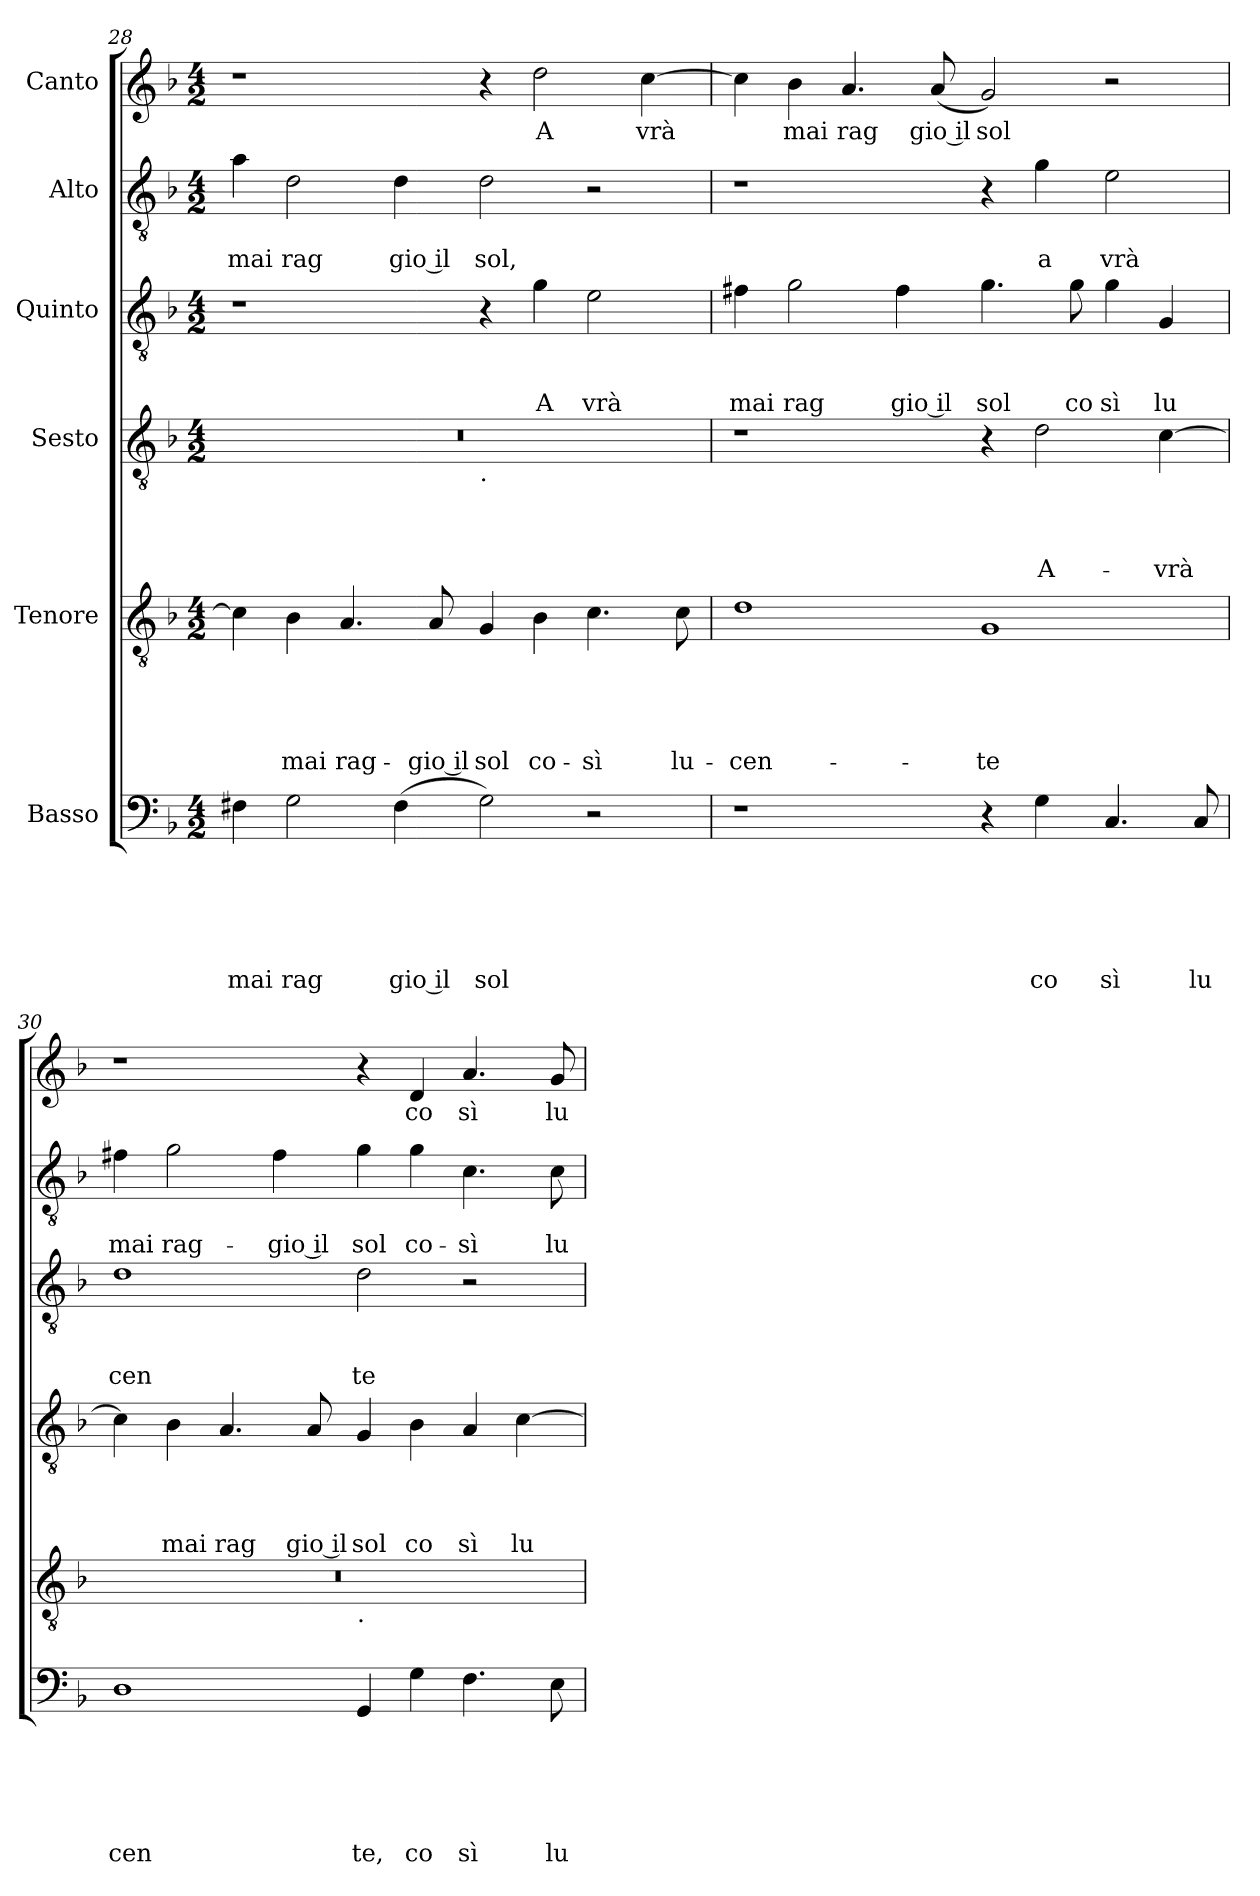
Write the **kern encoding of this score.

**kern	**text	**text	**text	**text	**text	**text	**kern	**text	**text	**text	**text	**text	**kern	**text	**text	**text	**text	**kern	**text	**text	**text	**kern	**text	**text	**kern	**text
*part6	*part6	*part6	*part6	*part6	*part6	*part6	*part5	*part5	*part5	*part5	*part5	*part5	*part4	*part4	*part4	*part4	*part4	*part3	*part3	*part3	*part3	*part2	*part2	*part2	*part1	*part1
*staff6	*staff6	*staff6	*staff6	*staff6	*staff6	*staff6	*staff5	*staff5	*staff5	*staff5	*staff5	*staff5	*staff4	*staff4	*staff4	*staff4	*staff4	*staff3	*staff3	*staff3	*staff3	*staff2	*staff2	*staff2	*staff1	*staff1
*I"Basso	*	*	*	*	*	*	*I"Tenore	*	*	*	*	*	*I"Sesto	*	*	*	*	*I"Quinto	*	*	*	*I"Alto	*	*	*I"Canto	*
*clefF4	*	*	*	*	*	*	*clefGv2	*	*	*	*	*	*clefGv2	*	*	*	*	*clefGv2	*	*	*	*clefGv2	*	*	*clefG2	*
*ITrd-3c-5	*	*	*	*	*	*	*	*	*	*	*	*	*ITrd-3c-5	*	*	*	*	*ITrd-3c-5	*	*	*	*ITrd-3c-5	*	*	*	*
*k[b-e-]	*	*	*	*	*	*	*k[b-]	*	*	*	*	*	*k[b-e-]	*	*	*	*	*k[b-e-]	*	*	*	*k[b-e-]	*	*	*k[b-]	*
*B-:	*	*	*	*	*	*	*F:	*	*	*	*	*	*B-:	*	*	*	*	*B-:	*	*	*	*B-:	*	*	*F:	*
*M4/2	*	*	*	*	*	*	*M4/2	*	*	*	*	*	*M4/2	*	*	*	*	*M4/2	*	*	*	*M4/2	*	*	*M4/2	*
=28	=28	=28	=28	=28	=28	=28	=28	=28	=28	=28	=28	=28	=28	=28	=28	=28	=28	=28	=28	=28	=28	=28	=28	=28	=28	=28
!	!	!	!	!	!	!LO:LY:b	!	!	!	!	!	!	!	!	!	!	!	!	!	!	!	!	!	!LO:LY:b	!	!
*	*	*	*	*	*	*	*	*	*	*	*	*	*^	*	*	*	*	*	*	*	*	*	*	*	*	*
4Bn\	.	.	.	.	.	mai	4c\]	.	.	.	.	.	0r	1ryy	.	.	.	.	1r	.	.	.	4dd\	.	mai	1r	.
!	!	!	!	!	!	!LO:LY:b	!	!	!	!	!	!LO:LY:b	!	!	!	!	!	!	!	!	!	!	!	!	!LO:LY:b	!	!
2c\	.	.	.	.	.	rag	4B-\	.	.	.	.	mai	.	.	.	.	.	.	.	.	.	.	2g\	.	rag	.	.
!	!	!	!	!	!	!	!	!	!	!	!	!LO:LY:b	!	!	!	!	!	!	!	!	!	!	!	!	!	!	!
.	.	.	.	.	.	.	4.A/	.	.	.	.	rag-	.	.	.	.	.	.	.	.	.	.	.	.	.	.	.
!	!	!	!	!	!	!LO:LY:b:rj	!	!	!	!	!	!	!	!	!	!	!	!	!	!	!	!	!	!	!LO:LY:b:rj	!	!
(>4B\	.	.	.	.	.	gio il	.	.	.	.	.	.	.	.	.	.	.	.	.	.	.	.	4g\	.	gio il	.	.
!	!	!	!	!	!	!	!	!	!	!	!	!LO:LY:b:rj	!	!	!	!	!	!	!	!	!	!	!	!	!	!	!
.	.	.	.	.	.	.	8A/	.	.	.	.	-gio il	.	.	.	.	.	.	.	.	.	.	.	.	.	.	.
!	!	!	!	!	!	!	!	!	!	!	!	!	!	!LO:TX:b:t=.	!	!	!	!	!	!	!	!	!	!	!	!	!
!	!	!	!	!	!	!LO:LY:b	!	!	!	!	!	!LO:LY:b	!	!	!	!	!	!	!	!	!	!	!	!	!LO:LY:b	!	!
2c\)	.	.	.	.	.	sol	4G/	.	.	.	.	sol	.	1ryy	.	.	.	.	4r	.	.	.	2g\	.	sol,	4r	.
!	!	!	!	!	!	!	!	!	!	!	!	!LO:LY:b	!	!	!	!	!	!	!	!	!	!LO:LY:b	!	!	!	!	!LO:LY:b
.	.	.	.	.	.	.	4B-\	.	.	.	.	co-	.	.	.	.	.	.	4cc\	.	.	A	.	.	.	2dd\	A
!	!	!	!	!	!	!	!	!	!	!	!	!LO:LY:b	!	!	!	!	!	!	!	!	!	!LO:LY:b	!	!	!	!	!
2r	.	.	.	.	.	.	4.c\	.	.	.	.	-sì	.	.	.	.	.	.	2a\	.	.	vrà	2r	.	.	.	.
!	!	!	!	!	!	!	!	!	!	!	!	!	!	!	!	!	!	!	!	!	!	!	!	!	!	!	!LO:LY:b
.	.	.	.	.	.	.	.	.	.	.	.	.	.	.	.	.	.	.	.	.	.	.	.	.	.	[>4cc\	vrà
!	!	!	!	!	!	!	!	!	!	!	!	!LO:LY:b	!	!	!	!	!	!	!	!	!	!	!	!	!	!	!
.	.	.	.	.	.	.	8c\	.	.	.	.	lu-	.	.	.	.	.	.	.	.	.	.	.	.	.	.	.
=29	=29	=29	=29	=29	=29	=29	=29	=29	=29	=29	=29	=29	=29	=29	=29	=29	=29	=29	=29	=29	=29	=29	=29	=29	=29	=29	=29
!	!	!	!	!	!	!	!	!	!	!	!	!LO:LY:b	!	!	!	!	!	!	!	!	!	!LO:LY:b	!	!	!	!	!
*	*	*	*	*	*	*	*	*	*	*	*	*	*v	*v	*	*	*	*	*	*	*	*	*	*	*	*	*
1r	.	.	.	.	.	.	1d	.	.	.	.	-cen-	1r	.	.	.	.	4bn\	.	.	mai	1r	.	.	4cc\]	.
!	!	!	!	!	!	!	!	!	!	!	!	!	!	!	!	!	!	!	!	!	!LO:LY:b	!	!	!	!	!LO:LY:b
.	.	.	.	.	.	.	.	.	.	.	.	.	.	.	.	.	.	2cc\	.	.	rag	.	.	.	4b-\	mai
!	!	!	!	!	!	!	!	!	!	!	!	!	!	!	!	!	!	!	!	!	!	!	!	!	!	!LO:LY:b
.	.	.	.	.	.	.	.	.	.	.	.	.	.	.	.	.	.	.	.	.	.	.	.	.	4.a/	rag
!	!	!	!	!	!	!	!	!	!	!	!	!	!	!	!	!	!	!	!	!	!LO:LY:b:rj	!	!	!	!	!
.	.	.	.	.	.	.	.	.	.	.	.	.	.	.	.	.	.	4b\	.	.	gio il	.	.	.	.	.
!	!	!	!	!	!	!	!	!	!	!	!	!	!	!	!	!	!	!	!	!	!	!	!	!	!	!LO:LY:b:rj
.	.	.	.	.	.	.	.	.	.	.	.	.	.	.	.	.	.	.	.	.	.	.	.	.	(<8a/	gio il
!	!	!	!	!	!	!	!	!	!	!	!	!LO:LY:b	!	!	!	!	!	!	!	!	!LO:LY:b	!	!	!	!	!LO:LY:b
4r	.	.	.	.	.	.	1G	.	.	.	.	-te	4r	.	.	.	.	4.cc\	.	.	sol	4r	.	.	2g/)	sol
!	!	!	!	!	!	!LO:LY:b	!	!	!	!	!	!	!	!	!	!	!LO:LY:b	!	!	!	!	!	!	!LO:LY:b	!	!
4c\	.	.	.	.	.	co	.	.	.	.	.	.	2g\	.	.	.	A-	.	.	.	.	4cc\	.	a	.	.
!	!	!	!	!	!	!	!	!	!	!	!	!	!	!	!	!	!	!	!	!	!LO:LY:b	!	!	!	!	!
.	.	.	.	.	.	.	.	.	.	.	.	.	.	.	.	.	.	8cc\	.	.	co	.	.	.	.	.
!	!	!	!	!	!	!LO:LY:b	!	!	!	!	!	!	!	!	!	!	!	!	!	!	!LO:LY:b	!	!	!LO:LY:b	!	!
4.F/	.	.	.	.	.	sì	.	.	.	.	.	.	.	.	.	.	.	4cc\	.	.	sì	2a\	.	vrà	2r	.
!	!	!	!	!	!	!	!	!	!	!	!	!	!	!	!	!	!LO:LY:b	!	!	!	!LO:LY:b	!	!	!	!	!
.	.	.	.	.	.	.	.	.	.	.	.	.	[>4f\	.	.	.	-vrà	4c/	.	.	lu	.	.	.	.	.
!	!	!	!	!	!	!LO:LY:b	!	!	!	!	!	!	!	!	!	!	!	!	!	!	!	!	!	!	!	!
8F/	.	.	.	.	.	lu	.	.	.	.	.	.	.	.	.	.	.	.	.	.	.	.	.	.	.	.
!!LO:LB:g=z
=30	=30	=30	=30	=30	=30	=30	=30	=30	=30	=30	=30	=30	=30	=30	=30	=30	=30	=30	=30	=30	=30	=30	=30	=30	=30	=30
!	!	!	!	!	!	!LO:LY:b	!	!	!	!	!	!	!	!	!	!	!	!	!	!	!LO:LY:b	!	!	!LO:LY:b	!	!
*	*	*	*	*	*	*	*^	*	*	*	*	*	*	*	*	*	*	*	*	*	*	*	*	*	*	*
1G	.	.	.	.	.	cen	0r	1ryy	.	.	.	.	.	4f\]	.	.	.	.	1g	.	.	cen	4bn\	.	mai	1r	.
!	!	!	!	!	!	!	!	!	!	!	!	!	!	!	!	!	!	!LO:LY:b	!	!	!	!	!	!	!LO:LY:b	!	!
.	.	.	.	.	.	.	.	.	.	.	.	.	.	4e-\	.	.	.	mai	.	.	.	.	2cc\	.	rag-	.	.
!	!	!	!	!	!	!	!	!	!	!	!	!	!	!	!	!	!	!LO:LY:b	!	!	!	!	!	!	!	!	!
.	.	.	.	.	.	.	.	.	.	.	.	.	.	4.d/	.	.	.	rag	.	.	.	.	.	.	.	.	.
!	!	!	!	!	!	!	!	!	!	!	!	!	!	!	!	!	!	!	!	!	!	!	!	!	!LO:LY:b:rj	!	!
.	.	.	.	.	.	.	.	.	.	.	.	.	.	.	.	.	.	.	.	.	.	.	4b\	.	-gio il	.	.
!	!	!	!	!	!	!	!	!	!	!	!	!	!	!	!	!	!	!LO:LY:b:rj	!	!	!	!	!	!	!	!	!
.	.	.	.	.	.	.	.	.	.	.	.	.	.	8d/	.	.	.	gio il	.	.	.	.	.	.	.	.	.
!	!	!	!	!	!	!	!	!LO:TX:b:t=.	!	!	!	!	!	!	!	!	!	!	!	!	!	!	!	!	!	!	!
!	!	!	!	!	!	!LO:LY:b	!	!	!	!	!	!	!	!	!	!	!	!LO:LY:b	!	!	!	!LO:LY:b	!	!	!LO:LY:b	!	!
4C/	.	.	.	.	.	te,	.	1ryy	.	.	.	.	.	4c/	.	.	.	sol	2g\	.	.	te	4cc\	.	sol	4r	.
!	!	!	!	!	!	!LO:LY:b	!	!	!	!	!	!	!	!	!	!	!	!LO:LY:b	!	!	!	!	!	!	!LO:LY:b	!	!LO:LY:b
4c\	.	.	.	.	.	co	.	.	.	.	.	.	.	4e-\	.	.	.	co	.	.	.	.	4cc\	.	co-	4d/	co
!	!	!	!	!	!	!LO:LY:b	!	!	!	!	!	!	!	!	!	!	!	!LO:LY:b	!	!	!	!	!	!	!LO:LY:b	!	!LO:LY:b
4.B-\	.	.	.	.	.	sì	.	.	.	.	.	.	.	4d/	.	.	.	sì	2r	.	.	.	4.f\	.	-sì	4.a/	sì
!	!	!	!	!	!	!	!	!	!	!	!	!	!	!	!	!	!	!LO:LY:b	!	!	!	!	!	!	!	!	!
.	.	.	.	.	.	.	.	.	.	.	.	.	.	[>4f\	.	.	.	lu	.	.	.	.	.	.	.	.	.
!	!	!	!	!	!	!LO:LY:b	!	!	!	!	!	!	!	!	!	!	!	!	!	!	!	!	!	!	!LO:LY:b	!	!LO:LY:b
8A\	.	.	.	.	.	lu	.	.	.	.	.	.	.	.	.	.	.	.	.	.	.	.	8f\	.	lu-	8g/	lu
*	*	*	*	*	*	*	*v	*v	*	*	*	*	*	*	*	*	*	*	*	*	*	*	*	*	*	*	*
=	=	=	=	=	=	=	=	=	=	=	=	=	=	=	=	=	=	=	=	=	=	=	=	=	=	=
*-	*-	*-	*-	*-	*-	*-	*-	*-	*-	*-	*-	*-	*-	*-	*-	*-	*-	*-	*-	*-	*-	*-	*-	*-	*-	*-
